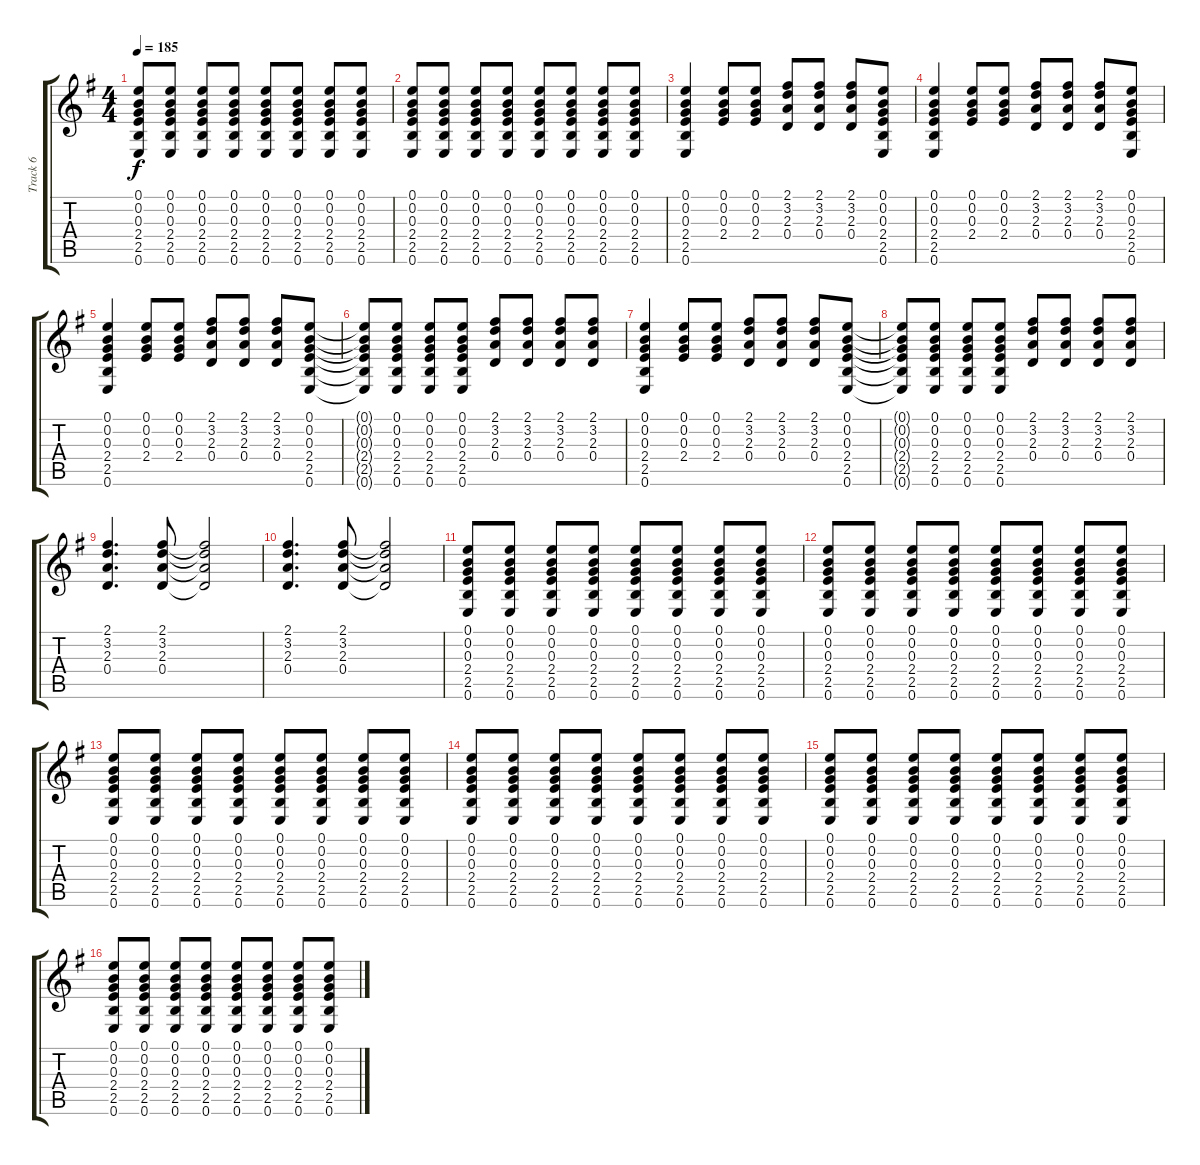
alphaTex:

\track ("Track 6" "Track 6") {instrument electricguitarmuted}
\staff {score tabs}
\tuning (E4 B3 G3 D3 A2 E2) {hide}
\ts (4 4)
\tempo 185
\clef g2
\ks g
(0.1 0.2 0.3 2.4 2.5 0.6).8{dy f} (0.1 0.2 0.3 2.4 2.5 0.6).8 (0.1 0.2 0.3 2.4 2.5 0.6).8 (0.1 0.2 0.3 2.4 2.5 0.6).8 (0.1 0.2 0.3 2.4 2.5 0.6).8 (0.1 0.2 0.3 2.4 2.5 0.6).8 (0.1 0.2 0.3 2.4 2.5 0.6).8 (0.1 0.2 0.3 2.4 2.5 0.6).8 |
(0.1 0.2 0.3 2.4 2.5 0.6).8 (0.1 0.2 0.3 2.4 2.5 0.6).8 (0.1 0.2 0.3 2.4 2.5 0.6).8 (0.1 0.2 0.3 2.4 2.5 0.6).8 (0.1 0.2 0.3 2.4 2.5 0.6).8 (0.1 0.2 0.3 2.4 2.5 0.6).8 (0.1 0.2 0.3 2.4 2.5 0.6).8 (0.1 0.2 0.3 2.4 2.5 0.6).8 |
(0.1 0.2 0.3 2.4 2.5 0.6).4 (0.1 0.2 0.3 2.4).8 (0.1 0.2 0.3 2.4).8 (2.1 3.2 2.3 0.4).8 (2.1 3.2 2.3 0.4).8 (2.1 3.2 2.3 0.4).8 (0.1 0.2 0.3 2.4 2.5 0.6).8 |
(0.1 0.2 0.3 2.4 2.5 0.6).4 (0.1 0.2 0.3 2.4).8 (0.1 0.2 0.3 2.4).8 (2.1 3.2 2.3 0.4).8 (2.1 3.2 2.3 0.4).8 (2.1 3.2 2.3 0.4).8 (0.1 0.2 0.3 2.4 2.5 0.6).8 |
(0.1 0.2 0.3 2.4 2.5 0.6).4 (0.1 0.2 0.3 2.4).8 (0.1 0.2 0.3 2.4).8 (2.1 3.2 2.3 0.4).8 (2.1 3.2 2.3 0.4).8 (2.1 3.2 2.3 0.4).8 (0.1 0.2 0.3 2.4 2.5 0.6).8 |
(0.1{t} 0.2{t} 0.3{t} 2.4{t} 2.5{t} 0.6{t}).8 (0.1 0.2 0.3 2.4 2.5 0.6).8 (0.1 0.2 0.3 2.4 2.5 0.6).8 (0.1 0.2 0.3 2.4 2.5 0.6).8 (2.1 3.2 2.3 0.4).8 (2.1 3.2 2.3 0.4).8 (2.1 3.2 2.3 0.4).8 (2.1 3.2 2.3 0.4).8 |
(0.1 0.2 0.3 2.4 2.5 0.6).4 (0.1 0.2 0.3 2.4).8 (0.1 0.2 0.3 2.4).8 (2.1 3.2 2.3 0.4).8 (2.1 3.2 2.3 0.4).8 (2.1 3.2 2.3 0.4).8 (0.1 0.2 0.3 2.4 2.5 0.6).8 |
(0.1{t} 0.2{t} 0.3{t} 2.4{t} 2.5{t} 0.6{t}).8 (0.1 0.2 0.3 2.4 2.5 0.6).8 (0.1 0.2 0.3 2.4 2.5 0.6).8 (0.1 0.2 0.3 2.4 2.5 0.6).8 (2.1 3.2 2.3 0.4).8 (2.1 3.2 2.3 0.4).8 (2.1 3.2 2.3 0.4).8 (2.1 3.2 2.3 0.4).8 |
(2.1 3.2 2.3 0.4).4{d} (2.1 3.2 2.3 0.4).8 (2.1{t} 3.2{t} 2.3{t} 0.4{t}).2 |
(2.1 3.2 2.3 0.4).4{d} (2.1 3.2 2.3 0.4).8 (2.1{t} 3.2{t} 2.3{t} 0.4{t}).2 |
(0.1 0.2 0.3 2.4 2.5 0.6).8 (0.1 0.2 0.3 2.4 2.5 0.6).8 (0.1 0.2 0.3 2.4 2.5 0.6).8 (0.1 0.2 0.3 2.4 2.5 0.6).8 (0.1 0.2 0.3 2.4 2.5 0.6).8 (0.1 0.2 0.3 2.4 2.5 0.6).8 (0.1 0.2 0.3 2.4 2.5 0.6).8 (0.1 0.2 0.3 2.4 2.5 0.6).8 |
(0.1 0.2 0.3 2.4 2.5 0.6).8 (0.1 0.2 0.3 2.4 2.5 0.6).8 (0.1 0.2 0.3 2.4 2.5 0.6).8 (0.1 0.2 0.3 2.4 2.5 0.6).8 (0.1 0.2 0.3 2.4 2.5 0.6).8 (0.1 0.2 0.3 2.4 2.5 0.6).8 (0.1 0.2 0.3 2.4 2.5 0.6).8 (0.1 0.2 0.3 2.4 2.5 0.6).8 |
(0.1 0.2 0.3 2.4 2.5 0.6).8 (0.1 0.2 0.3 2.4 2.5 0.6).8 (0.1 0.2 0.3 2.4 2.5 0.6).8 (0.1 0.2 0.3 2.4 2.5 0.6).8 (0.1 0.2 0.3 2.4 2.5 0.6).8 (0.1 0.2 0.3 2.4 2.5 0.6).8 (0.1 0.2 0.3 2.4 2.5 0.6).8 (0.1 0.2 0.3 2.4 2.5 0.6).8 |
(0.1 0.2 0.3 2.4 2.5 0.6).8 (0.1 0.2 0.3 2.4 2.5 0.6).8 (0.1 0.2 0.3 2.4 2.5 0.6).8 (0.1 0.2 0.3 2.4 2.5 0.6).8 (0.1 0.2 0.3 2.4 2.5 0.6).8 (0.1 0.2 0.3 2.4 2.5 0.6).8 (0.1 0.2 0.3 2.4 2.5 0.6).8 (0.1 0.2 0.3 2.4 2.5 0.6).8 |
(0.1 0.2 0.3 2.4 2.5 0.6).8 (0.1 0.2 0.3 2.4 2.5 0.6).8 (0.1 0.2 0.3 2.4 2.5 0.6).8 (0.1 0.2 0.3 2.4 2.5 0.6).8 (0.1 0.2 0.3 2.4 2.5 0.6).8 (0.1 0.2 0.3 2.4 2.5 0.6).8 (0.1 0.2 0.3 2.4 2.5 0.6).8 (0.1 0.2 0.3 2.4 2.5 0.6).8 |
(0.1 0.2 0.3 2.4 2.5 0.6).8 (0.1 0.2 0.3 2.4 2.5 0.6).8 (0.1 0.2 0.3 2.4 2.5 0.6).8 (0.1 0.2 0.3 2.4 2.5 0.6).8 (0.1 0.2 0.3 2.4 2.5 0.6).8 (0.1 0.2 0.3 2.4 2.5 0.6).8 (0.1 0.2 0.3 2.4 2.5 0.6).8 (0.1 0.2 0.3 2.4 2.5 0.6).8
